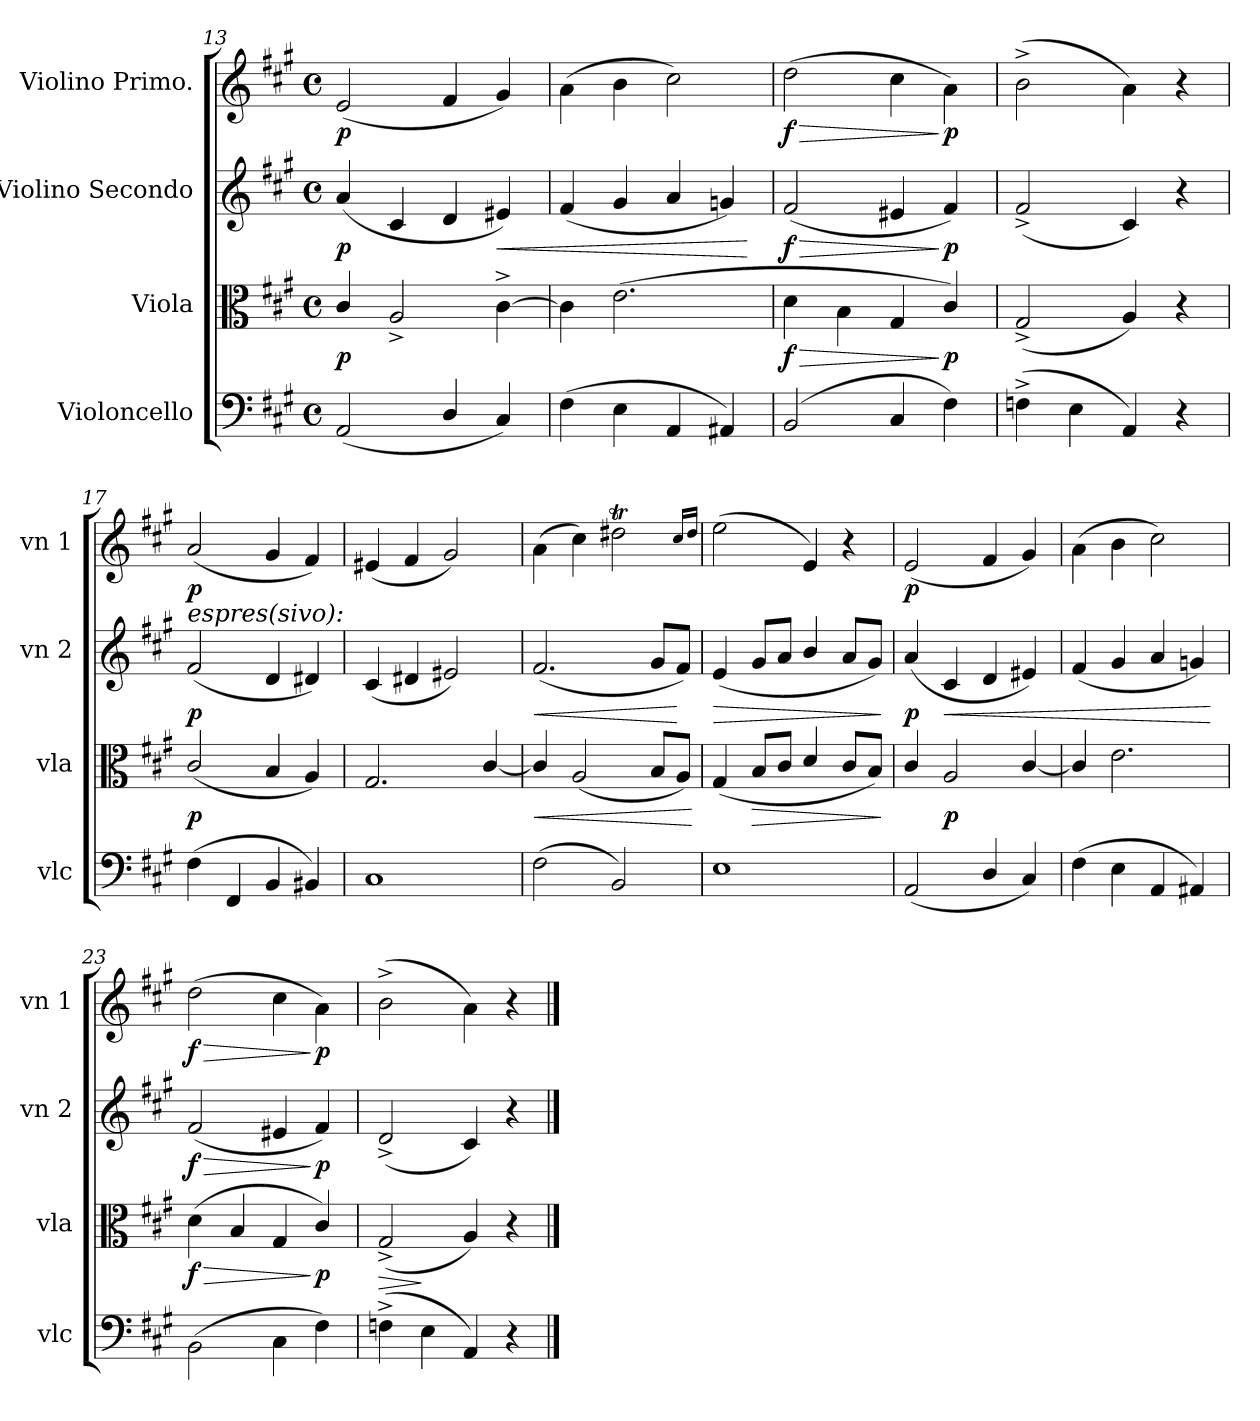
**kern	**dynam	**kern	**dynam	**kern	**dynam	**kern	**dynam
*part4	*part4	*part3	*part3	*part2	*part2	*part1	*part1
*staff4	*staff4	*staff3	*staff3	*staff2	*staff2	*staff1	*staff1
*I"Violoncello	*	*I"Viola	*	*I"Violino Secondo	*	*I"Violino Primo.	*
*I'vlc	*	*I'vla	*	*I'vn 2	*	*I'vn 1	*
*clefF4	*	*clefC3	*	*clefG2	*	*clefG2	*
*k[f#c#g#]	*	*k[f#c#g#]	*	*k[f#c#g#]	*	*k[f#c#g#]	*
*A:	*	*A:	*	*A:	*	*A:	*
*M4/4	*	*M4/4	*	*M4/4	*	*M4/4	*
*met(c)	*	*met(c)	*	*met(c)	*	*met(c)	*
=13	=13	=13	=13	=13	=13	=13	=13
(2AA/	.	4c#/	p	(>4a/	p	(>2e/	p
.	.	2A^>/	.	4c#/	.	.	.
4D/	.	.	.	4d/	.	4f#/	.
!	!	!	!	!	!LO:HP:b	!	!
4C#/)	.	[4c#^\	.	4e#X/)	<	4g#/)	.
=14	=14	=14	=14	=14	=14	=14	=14
(4F#\	.	4c#\]	.	(>4f#/	.	(4a\	.
4E\	.	(2.e\	.	4g#/	.	4b\	.
4AA/	.	.	.	4a/	.	2cc#\)	.
4AA#X/)	.	.	.	4gn/)	.	.	.
.	.	.	.	.	[	.	.
=15	=15	=15	=15	=15	=15	=15	=15
!	!	!	!LO:HP:b	!	!LO:HP:b	!	!LO:HP:b
(2BB/	.	4d\	> f	(>2f#/	> f	(2dd\	> f
.	.	4B\	.	.	.	.	.
4C#/	.	4G#/	.	4e#X/	.	4cc#\	.
4F#\)	.	4c#/)	] p	4f#/)	] p	4a\)	] p
=16	=16	=16	=16	=16	=16	=16	=16
(4Fn^\	.	(2G#^	.	(2f#^	.	(2b^\	.
4E\	.	.	.	.	.	.	.
4AA/)	.	4A/)	.	4c#/)	.	4a\)	.
4r	.	4r	.	4r	.	4r	.
=17	=17	=17	=17	=17	=17	=17	=17
!	!	!	!	!	!	!LO:TX:b:i:t=espres(sivo)&colon;	!
(4F#\	.	(2c#/	p	(>2f#/	p	(>2a/	p
4FF#/	.	.	.	.	.	.	.
4BB/	.	4B/	.	4d/	.	4g#/	.
4BB#X/)	.	4A/)	.	4d#X/)	.	4f#/)	.
=18	=18	=18	=18	=18	=18	=18	=18
1C#	.	2.G#/	.	(>4c#/	.	(>4e#X/	.
.	.	.	.	4d#X/	.	4f#/	.
.	.	.	.	2e#X/)	.	2g#/)	.
.	.	[4c#/	.	.	.	.	.
=19	=19	=19	=19	=19	=19	=19	=19
!	!	!	!LO:HP:b	!	!LO:HP:b	!	!
(2F#\	.	4c#/]	<	(>2.f#/	<	(4a\	.
.	.	(2A/	.	.	.	4cc#\)	.
2BB/)	.	.	.	.	.	2dd#Xt\	.
.	.	8B/L	.	8g#/L	.	.	.
.	.	8A/J)	.	8f#/J)	[	.	.
.	.	.	.	.	.	16qqcc#/LL	.
.	.	.	.	.	.	16qqdd#/JJ	.
.	.	.	[	.	.	.	.
=20	=20	=20	=20	=20	=20	=20	=20
!	!	!	!	!	!LO:HP:b	!	!
1E	.	(>4G#/	.	(>4e/	>	(2eeTTT\	.
!	!	!	!LO:HP:b	!	!	!	!
.	.	8B/L	>	8g#/L	.	.	.
.	.	8c#/J	.	8a/J	.	.	.
.	.	4d/	.	4b/	.	4e/)	.
.	.	8c#/L	.	8a/L	.	4r	.
.	.	8B/J)	.	8g#/J)	.	.	.
.	.	.	]	.	]	.	.
=21	=21	=21	=21	=21	=21	=21	=21
(2AA/	.	4c#/	.	(>4a/	p	(>2e/	p
!	!	!	!	!	!LO:HP:b	!	!
.	.	2A/	p	4c#/	<	.	.
4D/	.	.	.	4d/	.	4f#/	.
4C#/)	.	[4c#/	.	4e#X/)	.	4g#/)	.
=22	=22	=22	=22	=22	=22	=22	=22
(4F#\	.	4c#/]	.	(>4f#/	.	(4a\	.
4E\	.	2.e\	.	4g#/	.	4b\	.
4AA/	.	.	.	4a/	.	2cc#\)	.
4AA#X/)	.	.	.	4gn/)	.	.	.
.	.	.	.	.	[	.	.
=23	=23	=23	=23	=23	=23	=23	=23
!	!	!	!LO:HP:b	!	!LO:HP:b	!	!LO:HP:b
(2BB\	.	(4d\	> f	(>2f#/	> f	(2dd\	> f
.	.	4B/	.	.	.	.	.
4C#\	.	4G#/	.	4e#X/	.	4cc#\	.
4F#\)	.	4c#/)	] p	4f#/)	] p	4a\)	] p
=24	=24	=24	=24	=24	=24	=24	=24
!	!LO:HP:a	!	!	!	!	!	!
(4Fn^	>	(2G#^	.	(2d^	.	(2b^	.
4E\	]	.	.	.	.	.	.
4AA/)	.	4A/)	.	4c#/)	.	4a\)	.
4r	.	4r	.	4r	.	4r	.
==	==	==	==	==	==	==	==
*-	*-	*-	*-	*-	*-	*-	*-
